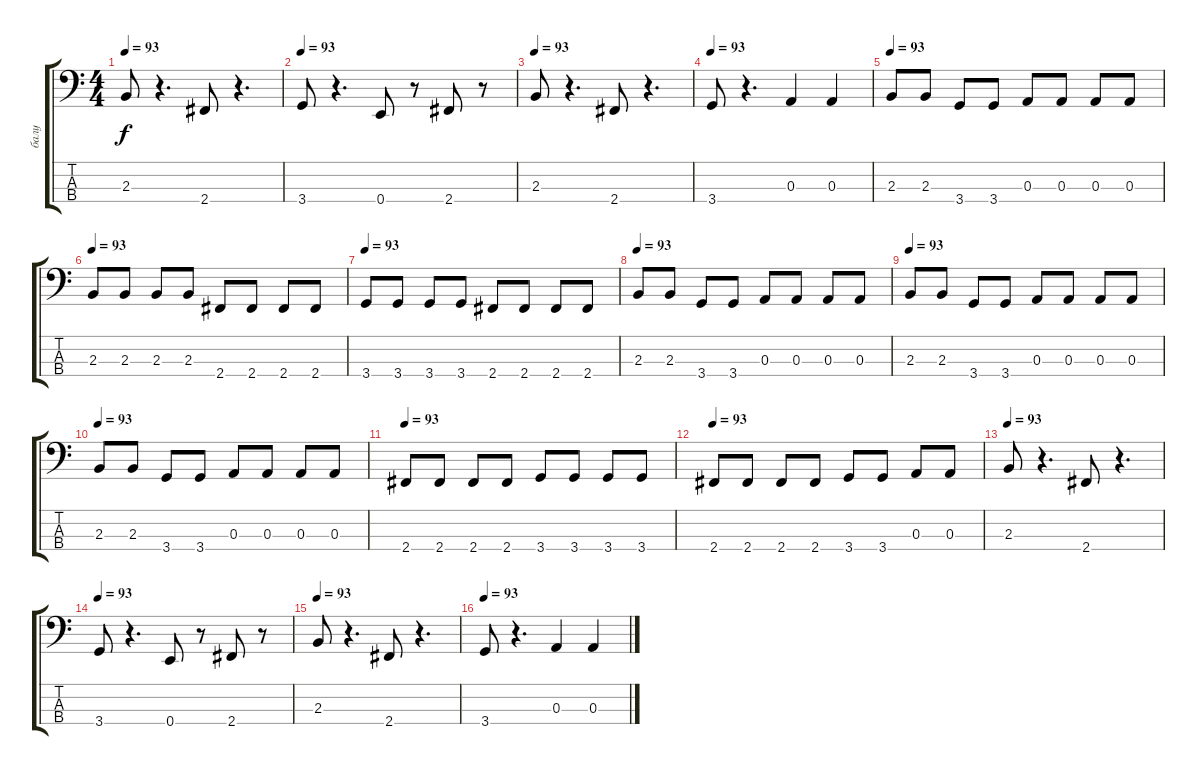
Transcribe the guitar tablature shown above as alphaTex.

\track ("балу" "балу") {instrument electricbasspick}
\staff {score tabs}
\tuning (G2 D2 A1 E1) {hide}
\ts (4 4)
\tempo 93
\clef f4
\ks c
2.3.8{dy f instrument electricbasspick} r.4{d} 2.4.8 r.4{d} |
\tempo 93
3.4.8 r.4{d} 0.4.8 r.8 2.4.8 r.8 |
\tempo 93
2.3.8 r.4{d} 2.4.8 r.4{d} |
\tempo 93
3.4.8 r.4{d} 0.3.4 0.3.4 |
\tempo 93
2.3.8 2.3.8 3.4.8 3.4.8 0.3.8 0.3.8 0.3.8 0.3.8 |
\tempo 93
2.3.8 2.3.8 2.3.8 2.3.8 2.4.8 2.4.8 2.4.8 2.4.8 |
\tempo 93
3.4.8 3.4.8 3.4.8 3.4.8 2.4.8 2.4.8 2.4.8 2.4.8 |
\tempo 93
2.3.8 2.3.8 3.4.8 3.4.8 0.3.8 0.3.8 0.3.8 0.3.8 |
\tempo 93
2.3.8 2.3.8 3.4.8 3.4.8 0.3.8 0.3.8 0.3.8 0.3.8 |
\tempo 93
2.3.8 2.3.8 3.4.8 3.4.8 0.3.8 0.3.8 0.3.8 0.3.8 |
\tempo 93
2.4.8 2.4.8 2.4.8 2.4.8 3.4.8 3.4.8 3.4.8 3.4.8 |
\tempo 93
2.4.8 2.4.8 2.4.8 2.4.8 3.4.8 3.4.8 0.3.8 0.3.8 |
\tempo 93
2.3.8 r.4{d} 2.4.8 r.4{d} |
\tempo 93
3.4.8 r.4{d} 0.4.8 r.8 2.4.8 r.8 |
\tempo 93
2.3.8 r.4{d} 2.4.8 r.4{d} |
\tempo 93
3.4.8 r.4{d} 0.3.4 0.3.4
